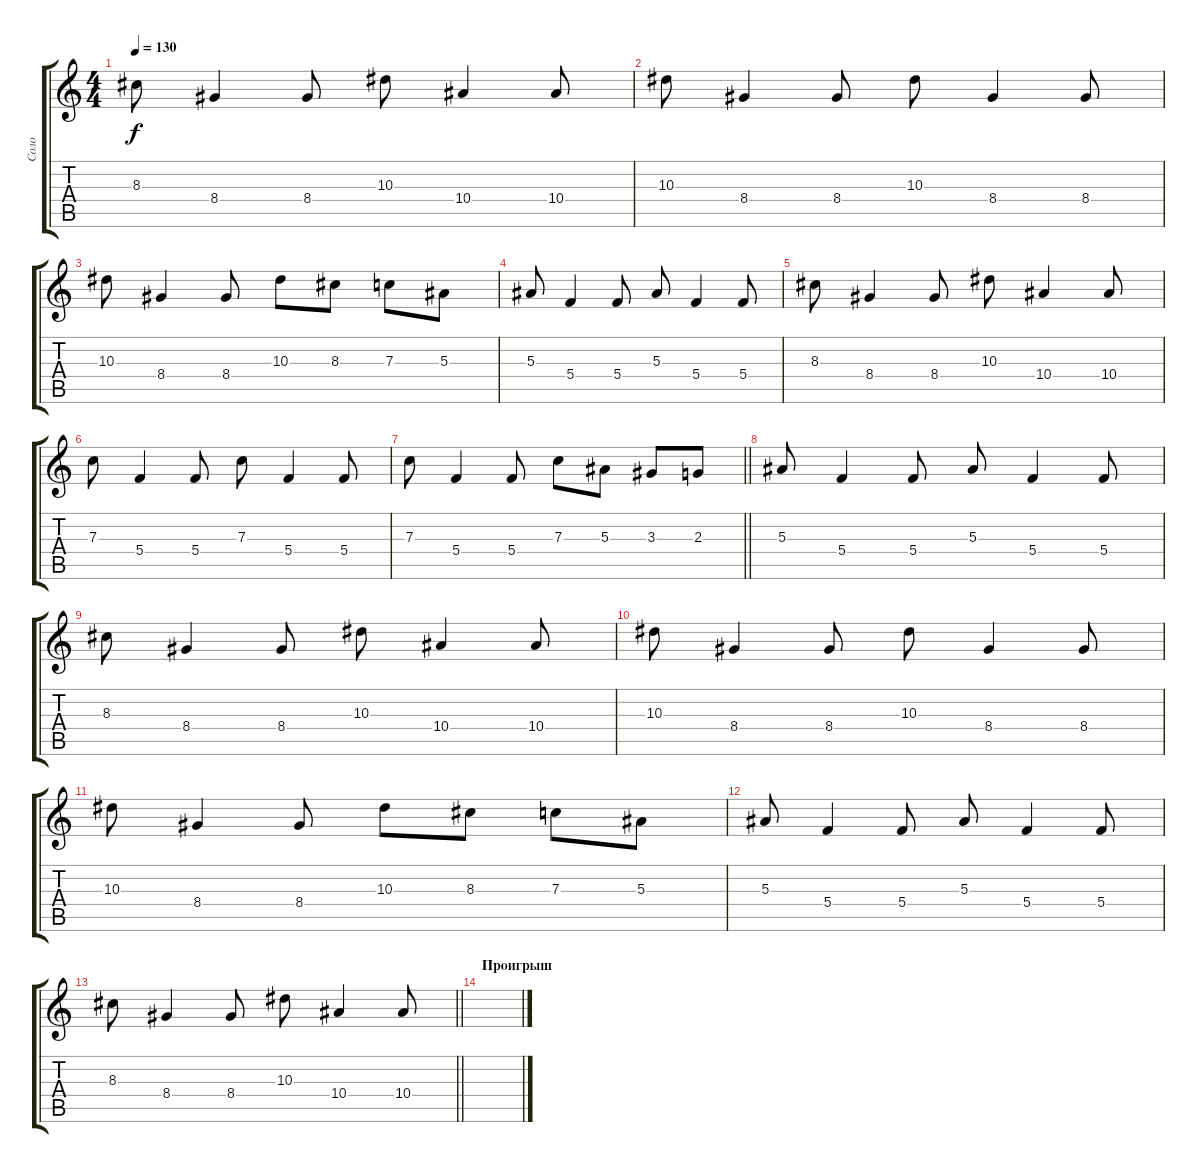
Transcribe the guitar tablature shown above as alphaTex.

\track ("Соло" "Соло") {instrument overdrivenguitar}
\staff {score tabs}
\tuning (D4 A3 F3 C3 G2 D2) {hide}
\ts (4 4)
\tempo 130
\clef g2
\ks c
8.3.8{dy f} 8.4.4 8.4.8 10.3.8 10.4.4 10.4.8 |
10.3.8 8.4.4 8.4.8 10.3.8 8.4.4 8.4.8 |
10.3.8 8.4.4 8.4.8 10.3.8 8.3.8 7.3.8 5.3.8 |
5.3.8 5.4.4 5.4.8 5.3.8 5.4.4 5.4.8 |
8.3.8 8.4.4 8.4.8 10.3.8 10.4.4 10.4.8 |
7.3.8 5.4.4 5.4.8 7.3.8 5.4.4 5.4.8 |
\barLineRight lightlight
7.3.8 5.4.4 5.4.8 7.3.8 5.3.8 3.3.8 2.3.8 |
5.3.8 5.4.4 5.4.8 5.3.8 5.4.4 5.4.8 |
8.3.8 8.4.4 8.4.8 10.3.8 10.4.4 10.4.8 |
10.3.8 8.4.4 8.4.8 10.3.8 8.4.4 8.4.8 |
10.3.8 8.4.4 8.4.8 10.3.8 8.3.8 7.3.8 5.3.8 |
5.3.8 5.4.4 5.4.8 5.3.8 5.4.4 5.4.8 |
\barLineRight lightlight
8.3.8 8.4.4 8.4.8 10.3.8 10.4.4 10.4.8 |
\section ("" "Проигрыш")
